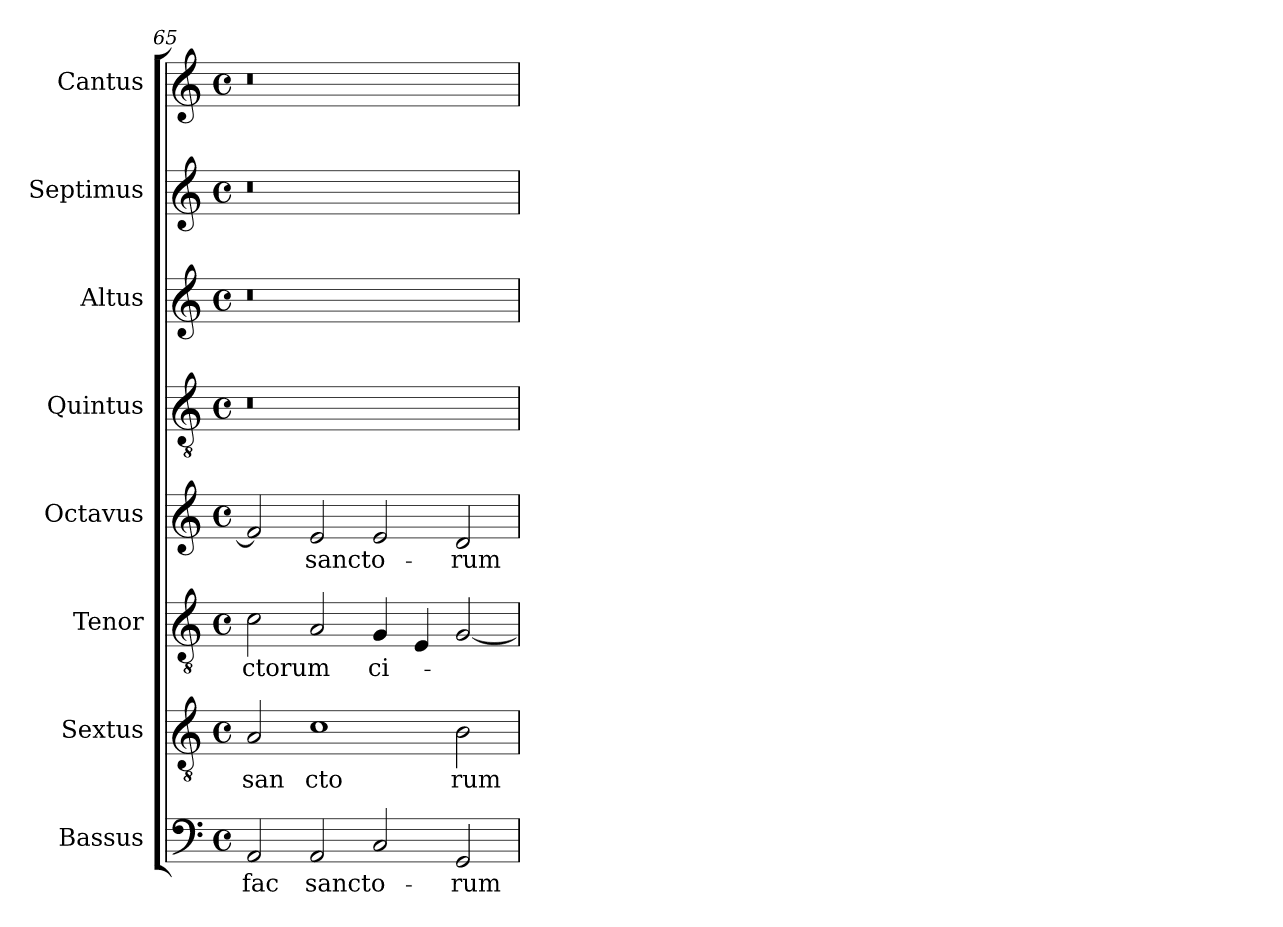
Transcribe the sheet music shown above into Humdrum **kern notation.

**kern	**text	**kern	**text	**kern	**text	**kern	**text	**kern	**kern	**kern	**kern
*part8	*part8	*part7	*part7	*part6	*part6	*part5	*part5	*part4	*part3	*part2	*part1
*staff8	*staff8	*staff7	*staff7	*staff6	*staff6	*staff5	*staff5	*staff4	*staff3	*staff2	*staff1
*I"Bassus	*	*I"Sextus	*	*I"Tenor	*	*I"Octavus	*	*I"Quintus	*I"Altus	*I"Septimus	*I"Cantus
!!LO:LB:g=z
*clefF4	*	*clefGv2	*	*clefGv2	*	*clefG2	*	*clefGv2	*clefG2	*clefG2	*clefG2
*	*	*	*	*	*	*	*	*	*	*k[]	*
*	*	*	*	*	*	*	*	*	*	*C:	*
*M4/4	*	*M4/4	*	*M4/4	*	*M4/4	*	*M4/4	*M4/4	*M4/4	*M4/4
*met(c)	*	*met(c)	*	*met(c)	*	*met(c)	*	*met(c)	*met(c)	*met(c)	*met(c)
=65	=65	=65	=65	=65	=65	=65	=65	=65	=65	=65	=65
!	!LO:LY:b:cj	!	!LO:LY:b:cj	!	!LO:LY:b	!	!	!	!	!	!
2AA/	fac	2A/	san	2c\	-ctorum	2f/]	.	0r	0r	0r	0r
!	!LO:LY:b:cj	!	!LO:LY:b:cj	!	!	!	!LO:LY:b:cj	!	!	!	!
2AA/	sancto-	1c	cto	2A/	.	2e/	sancto-	.	.	.	.
!	!	!	!	!	!LO:LY:b:cj	!	!	!	!	!	!
2C/	.	.	.	4G/	ci-	2e/	.	.	.	.	.
.	.	.	.	4E/	.	.	.	.	.	.	.
!	!LO:LY:b:cj	!	!LO:LY:b:cj	!	!	!	!LO:LY:b:cj	!	!	!	!
2GG/	-rum	2B\	rum	[<2G/	.	2d/	-rum	.	.	.	.
=	=	=	=	=	=	=	=	=	=	=	=
*-	*-	*-	*-	*-	*-	*-	*-	*-	*-	*-	*-
